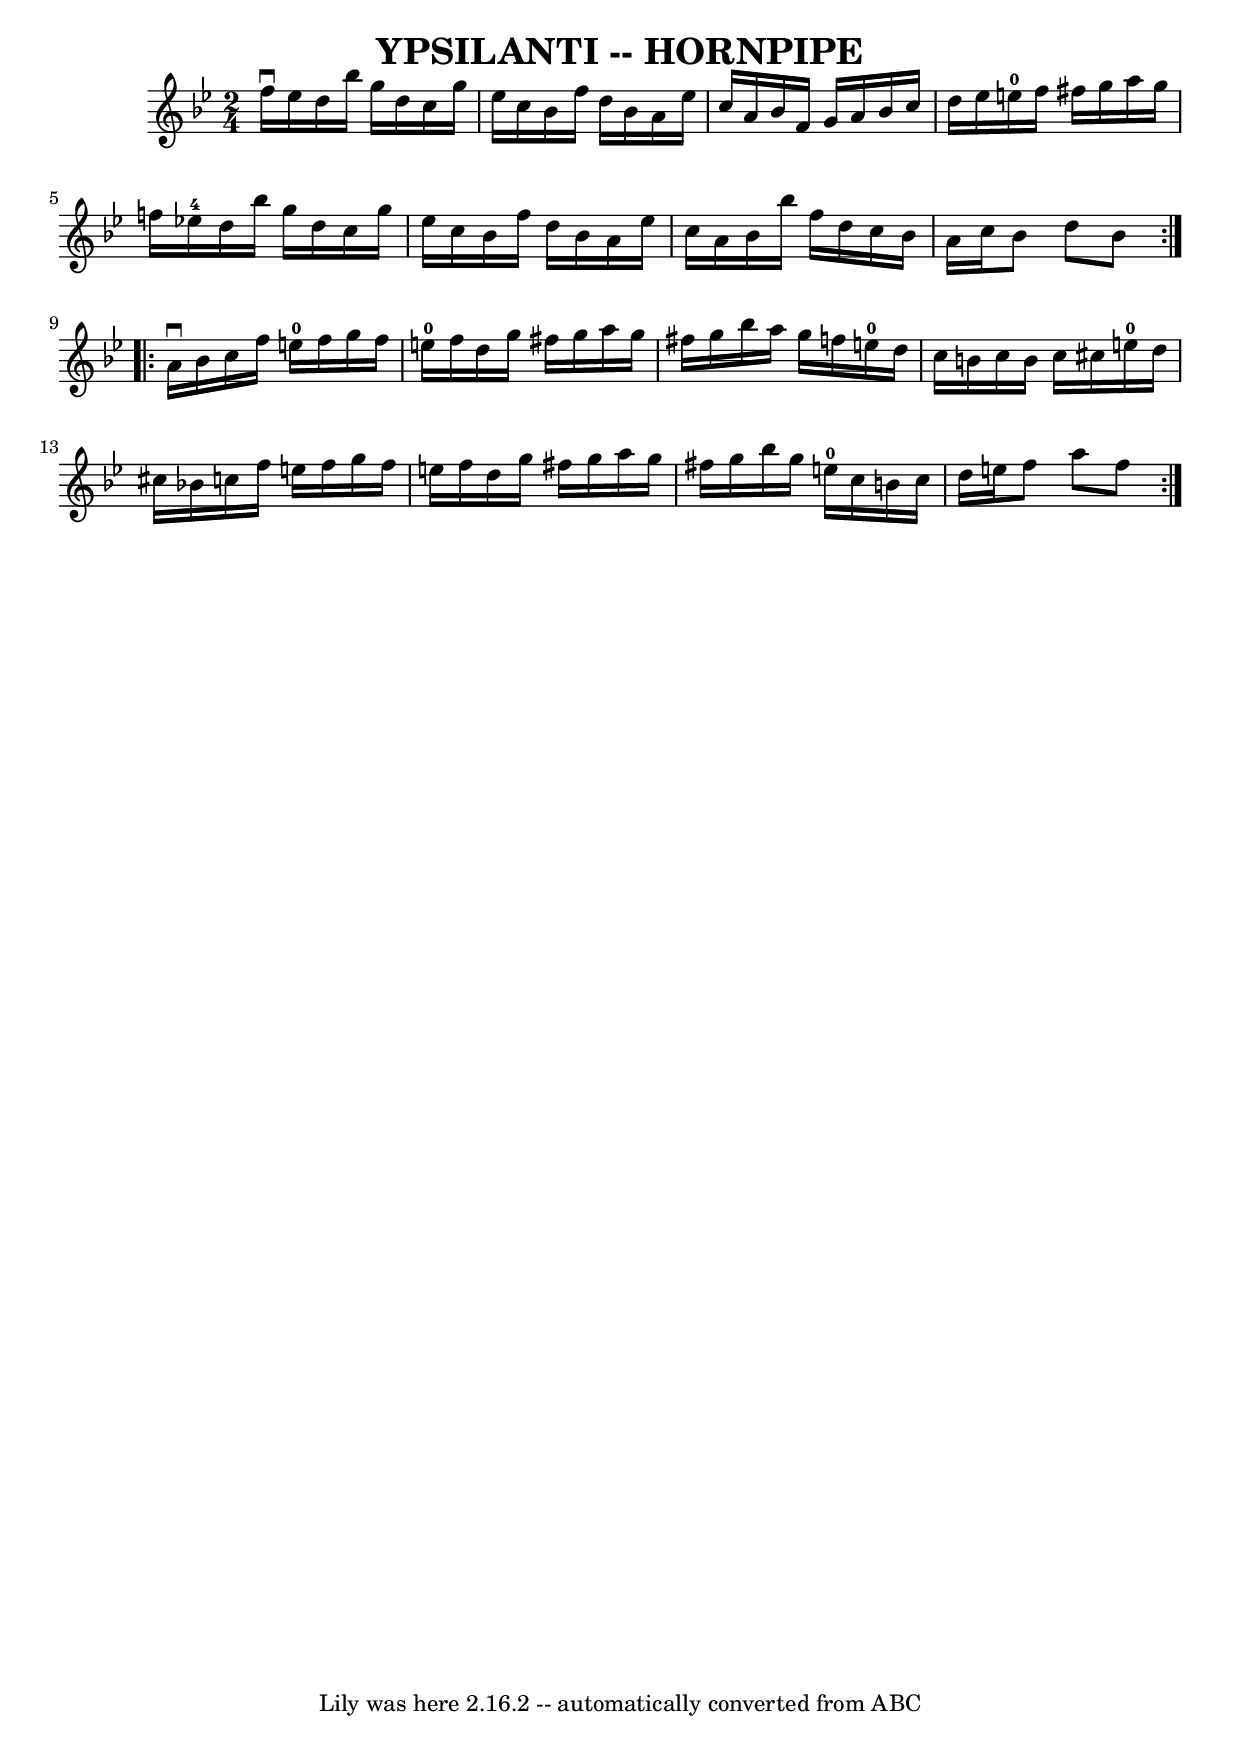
\version "2.16.2"
\include "Mammoth.ily"
\header {
  %% book = "Ryan's Mammoth Collection of Fiddle Tunes"
 crossRefNumber = "1"
 footnotes = ""
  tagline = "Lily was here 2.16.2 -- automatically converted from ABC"
  title = "YPSILANTI -- HORNPIPE"

}
voicedefault =  {



  \repeat volta 2 {

    \time 2/4      \key bes \major f''16^\downbow ees''16         |
 d''16 bes''16 g''16 d''16 c''16 g''16 ees''16 c''16     |
 bes'16 f''16 d''16 bes'16 a'16 ees''16 c''16 a'16      |
 bes'16 f'16 g'16 a'16 bes'16 c''16 d''16 ees''16     |
 e''16-0 f''16 fis''16 g''16 a''16 g''16 f''!16 ees''!16-4   |  |
 d''16 bes''16 g''16 d''16 c''16 g''16 ees''16 c''16     |
 bes'16 f''16 d''16 bes'16 a'16 ees''16 c''16 a'16     |
 bes'16 bes''16 f''16 d''16 c''16 bes'16 a'16 c''16      |
 bes'8 d''8 bes'8    
  }     
  \repeat volta 2 {
 a'16^\downbow bes'16         |
 c''16 f''16 e''16-0 f''16 g''16 f''16 e''16-0 f''16     |
 d''16 g''16 fis''16 g''16 a''16 g''16 fis''16 g''16     |
 bes''16 a''16 g''16 f''!16 e''16-0 d''16 c''16 b'16     |
 c''16 b'16 c''16 cis''16 e''16-0 d''16 cis''16 bes'!16    |  |
 c''16 f''16 e''16 f''16 g''16 f''16 e''16 f''16      |
 d''16 g''16 fis''16 g''16 a''16 g''16 fis''16 g''16     |
 bes''16 g''16 e''16-0 c''16 b'16 c''16 d''16 e''16     |
 f''8 a''8 f''8    
  }   

}

\score{
  <<

    \context Staff="default"
    {
      \voicedefault 
      
    }

  >>
  \layout {
    
  }
  \midi {
  }

}
